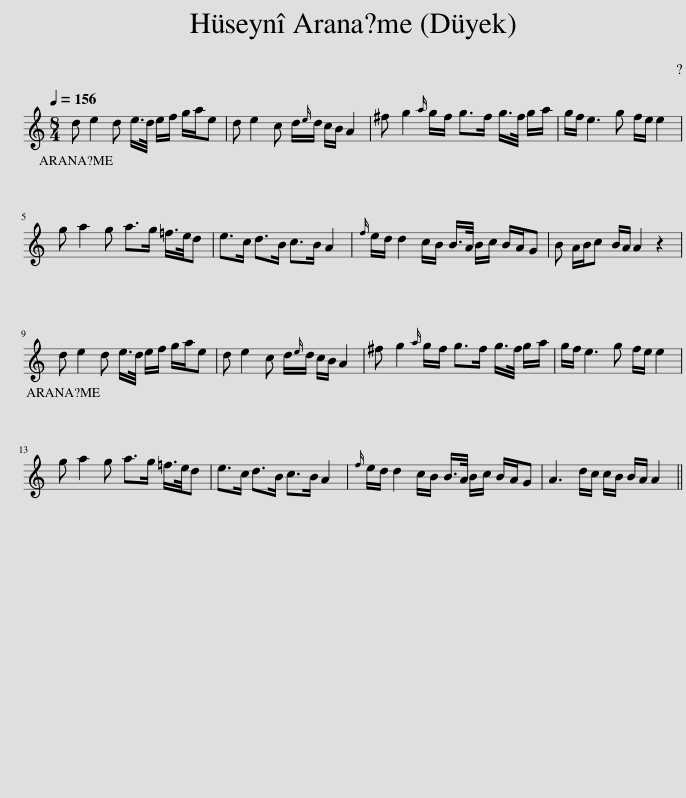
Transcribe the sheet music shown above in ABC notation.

X:1
L:1/8
Q:1/4=156
M:8/4
I:linebreak $
K:C
V:1 treble
V:1
 d e2 d e/>d/ e/f/ g/a/e | d e2 c d/{e}d/ c/B/ A2 | ^f g2{a} g/f/ g>f g/>f/ g/a/ | g/f/ e3 g f/e/ e2 |$ g a2 g a>g =f/>e/d | %5
 e>c d>B c>B A2 |{f} e/d/ d2 c/B/ B/>A/ B/c/ B/A/G | B A/B/c B/A/ A2 z2 |$ d e2 d e/>d/ e/f/ g/a/e | d e2 c d/{e}d/ c/B/ A2 | %10
 ^f g2{a} g/f/ g>f g/>f/ g/a/ | g/f/ e3 g f/e/ e2 |$ g a2 g a>g =f/>e/d | e>c d>B c>B A2 |{f} e/d/ d2 c/B/ B/>A/ B/c/ B/A/G | %15
 A3 d/c/ c/B/ B/A/ A2 || %16
